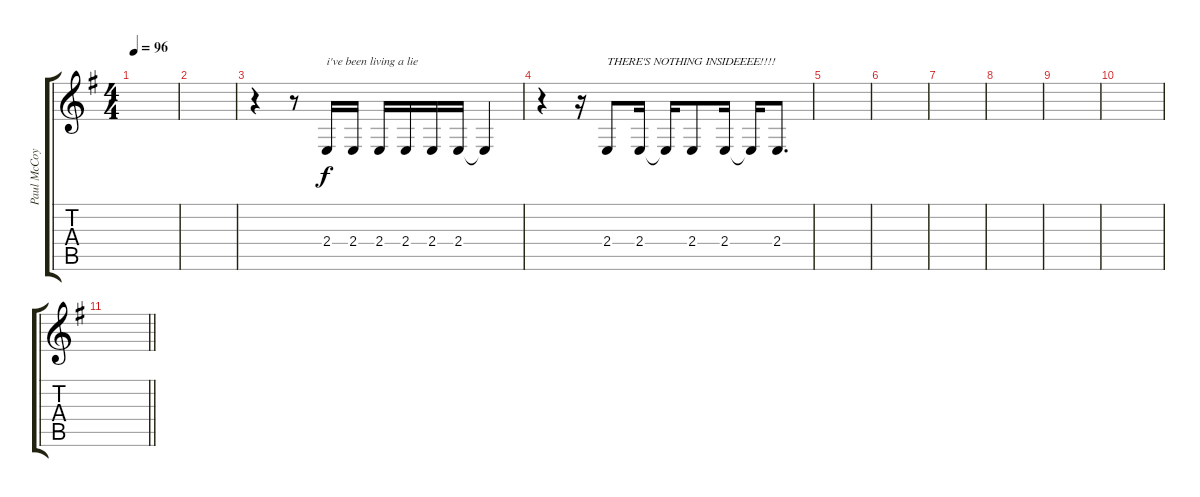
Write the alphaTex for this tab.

\track ("Paul McCoy" "Paul McCoy") {instrument sopranosax}
\staff {score tabs}
\tuning (E4 B3 G3 D3 A2 E2) {hide}
\ts (4 4)
\tempo 96
\clef g2
\ks g
|
|
r.4 r.8 2.4.16{txt "i've been living a lie"} 2.4.16 2.4.16 2.4.16 2.4.16 2.4.16 2.4{t}.4 |
r.4 r.16 2.4.8{txt "THERE'S NOTHING INSIDEEEE!!!!"} 2.4.16 2.4{t}.16 2.4.8 2.4.16 2.4{t}.16 2.4.8{d} |
|
|
|
|
|
|
\barLineRight lightlight
